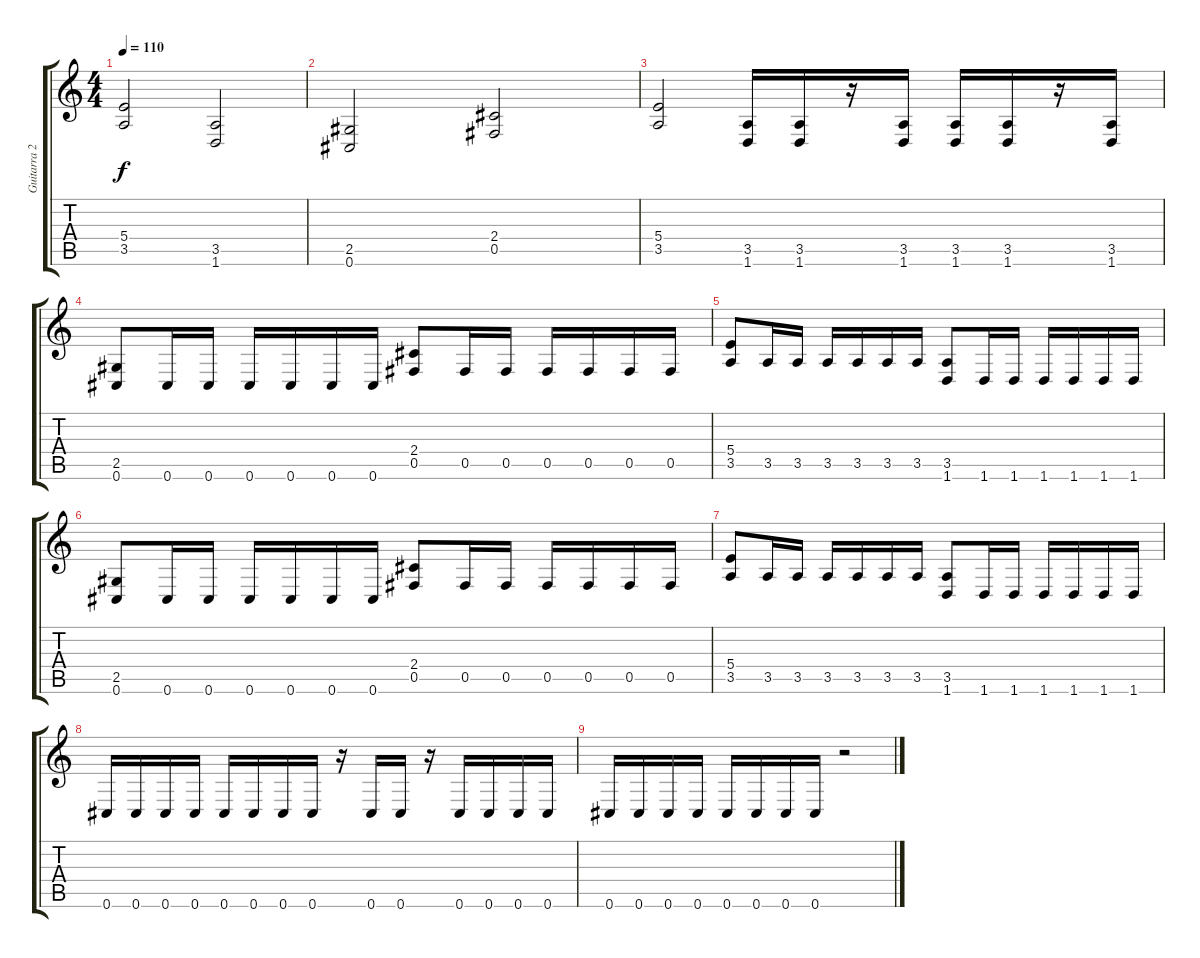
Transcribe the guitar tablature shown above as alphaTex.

\track ("Guitarra 2" "Guitarra 2") {instrument distortionguitar}
\staff {score tabs}
\tuning (Db4 Ab3 E3 B2 Gb2 Db2) {hide}
\ts (4 4)
\tempo 110
\clef g2
\ks c
(5.4 3.5).2{dy f} (3.5 1.6).2 |
(2.5 0.6).2 (2.4 0.5).2 |
(5.4 3.5).2 (3.5 1.6).16 (3.5 1.6).16 r.16 (3.5 1.6).16 (3.5 1.6).16 (3.5 1.6).16 r.16 (3.5 1.6).16 |
(2.5 0.6).8 0.6.16 0.6.16 0.6.16 0.6.16 0.6.16 0.6.16 (2.4 0.5).8 0.5.16 0.5.16 0.5.16 0.5.16 0.5.16 0.5.16 |
(5.4 3.5).8 3.5.16 3.5.16 3.5.16 3.5.16 3.5.16 3.5.16 (3.5 1.6).8 1.6.16 1.6.16 1.6.16 1.6.16 1.6.16 1.6.16 |
(2.5 0.6).8 0.6.16 0.6.16 0.6.16 0.6.16 0.6.16 0.6.16 (2.4 0.5).8 0.5.16 0.5.16 0.5.16 0.5.16 0.5.16 0.5.16 |
(5.4 3.5).8 3.5.16 3.5.16 3.5.16 3.5.16 3.5.16 3.5.16 (3.5 1.6).8 1.6.16 1.6.16 1.6.16 1.6.16 1.6.16 1.6.16 |
0.6.16 0.6.16 0.6.16 0.6.16 0.6.16 0.6.16 0.6.16 0.6.16 r.16 0.6.16 0.6.16 r.16 0.6.16 0.6.16 0.6.16 0.6.16 |
0.6.16 0.6.16 0.6.16 0.6.16 0.6.16 0.6.16 0.6.16 0.6.16 r.2
